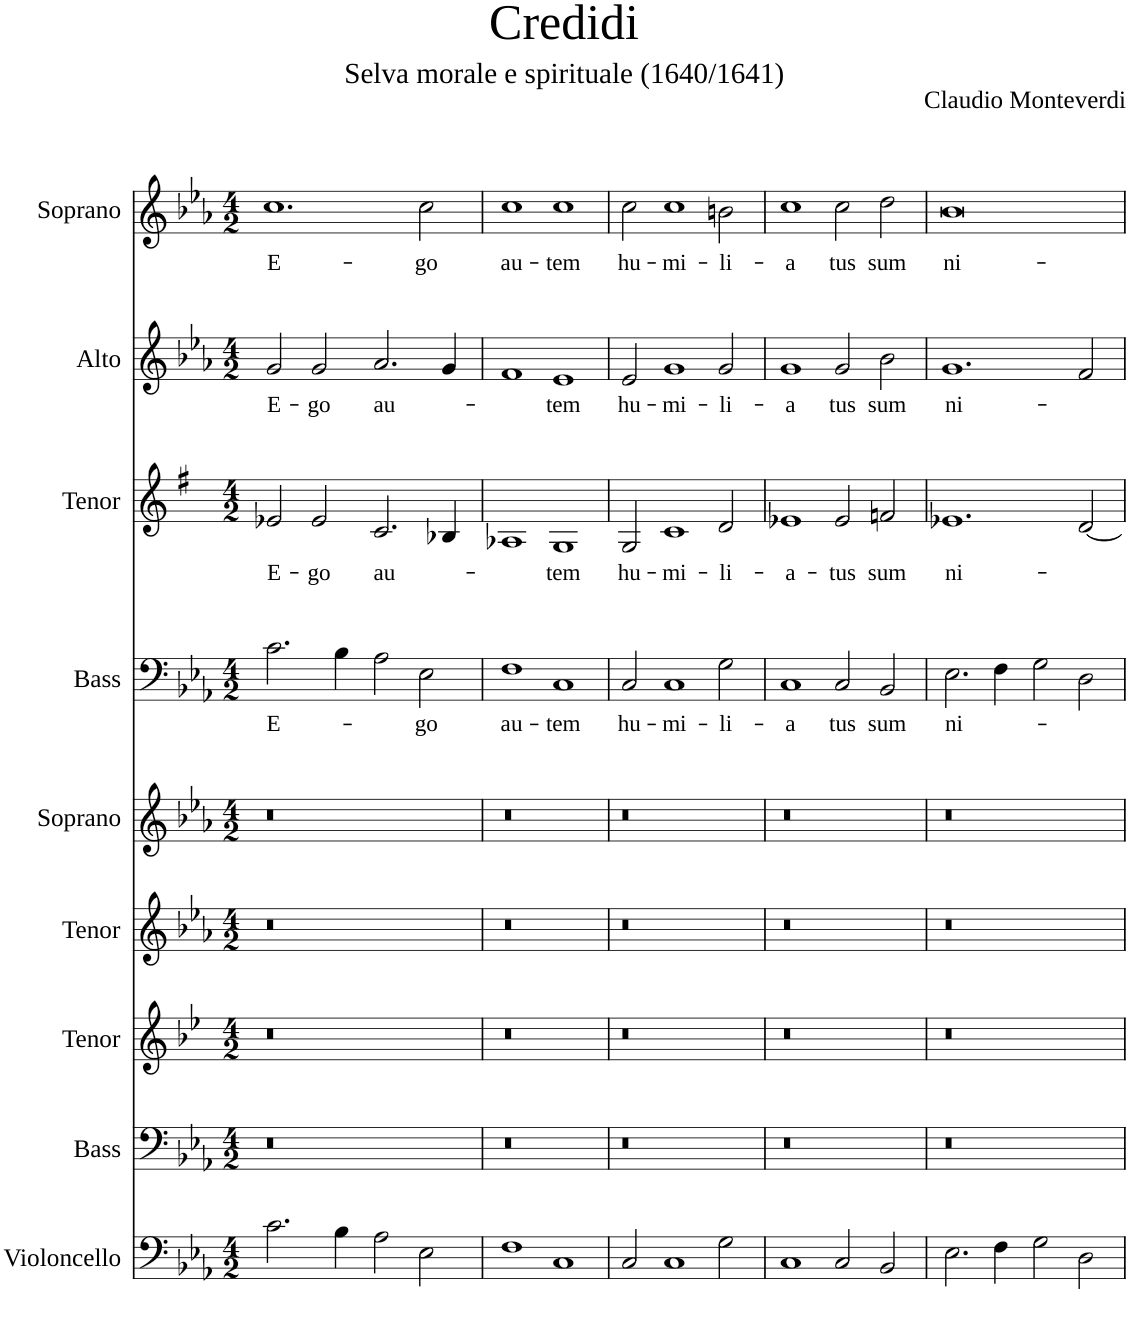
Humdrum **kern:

**kern	**kern	**kern	**kern	**kern	**kern	**text	**kern	**text	**kern	**text	**kern	**text
*part9	*part8	*part7	*part6	*part5	*part4	*part4	*part3	*part3	*part2	*part2	*part1	*part1
*staff9	*staff8	*staff7	*staff6	*staff5	*staff4	*staff4	*staff3	*staff3	*staff2	*staff2	*staff1	*staff1
*I"Violoncello	*I"Bass	*I"Tenor	*I"Tenor	*I"Soprano	*I"Bass	*	*I"Tenor	*	*I"Alto	*	*I"Soprano	*
*clefF4	*clefF4	*clefG2	*clefG2	*clefG2	*clefF4	*	*clefG2	*	*clefG2	*	*clefG2	*
*k[b-e-a-]	*k[b-e-a-]	*k[b-e-]	*k[b-e-a-]	*k[b-e-a-]	*k[b-e-a-]	*	*k[f#]	*	*k[b-e-a-]	*	*k[b-e-a-]	*
*M4/2	*M4/2	*M4/2	*M4/2	*M4/2	*M4/2	*	*M4/2	*	*M4/2	*	*M4/2	*
=1	=1	=1	=1	=1	=1	=1	=1	=1	=1	=1	=1	=1
!	!	!	!	!	!	!LO:LY:b	!	!LO:LY:b	!	!LO:LY:b	!	!LO:LY:b
2.c\	0r	0r	0r	0r	2.c\	E-	2e-X/	E-	2g/	E-	1.cc	E-
!	!	!	!	!	!	!	!	!LO:LY:b	!	!LO:LY:b	!	!
.	.	.	.	.	.	.	2e-/	-go	2g/	-go	.	.
4B-\	.	.	.	.	4B-\	.	.	.	.	.	.	.
!	!	!	!	!	!	!	!	!LO:LY:b	!	!LO:LY:b	!	!
2A-\	.	.	.	.	2A-\	.	2.c/	au-	2.a-/	au-	.	.
!	!	!	!	!	!	!LO:LY:b	!	!	!	!	!	!LO:LY:b
2E-\	.	.	.	.	2E-\	-go	.	.	.	.	2cc\	-go
.	.	.	.	.	.	.	4B-X/	.	4g/	.	.	.
=2	=2	=2	=2	=2	=2	=2	=2	=2	=2	=2	=2	=2
!	!	!	!	!	!	!LO:LY:b	!	!	!	!	!	!LO:LY:b
1F	0r	0r	0r	0r	1F	au-	1A-X	.	1f	.	1cc	au-
!	!	!	!	!	!	!LO:LY:b	!	!LO:LY:b	!	!LO:LY:b	!	!LO:LY:b
1C	.	.	.	.	1C	-tem	1G	-tem	1e-	-tem	1cc	-tem
=3	=3	=3	=3	=3	=3	=3	=3	=3	=3	=3	=3	=3
!	!	!	!	!	!	!LO:LY:b	!	!LO:LY:b	!	!LO:LY:b	!	!LO:LY:b
2C/	0r	0r	0r	0r	2C/	hu-	2G/	hu-	2e-/	hu-	2cc\	hu-
!	!	!	!	!	!	!LO:LY:b	!	!LO:LY:b	!	!LO:LY:b	!	!LO:LY:b
1C	.	.	.	.	1C	-mi-	1c	-mi-	1g	-mi-	1cc	-mi-
!	!	!	!	!	!	!LO:LY:b	!	!LO:LY:b	!	!LO:LY:b	!	!LO:LY:b
2G\	.	.	.	.	2G\	-li-	2d/	-li-	2g/	-li-	2bn\	-li-
=4	=4	=4	=4	=4	=4	=4	=4	=4	=4	=4	=4	=4
!	!	!	!	!	!	!LO:LY:b	!	!LO:LY:b	!	!LO:LY:b	!	!LO:LY:b
1C	0r	0r	0r	0r	1C	-a	1e-X	-a-	1g	-a	1cc	-a
!	!	!	!	!	!	!LO:LY:b	!	!LO:LY:b	!	!LO:LY:b	!	!LO:LY:b
2C/	.	.	.	.	2C/	tus	2e-/	-tus	2g/	tus	2cc\	tus
!	!	!	!	!	!	!LO:LY:b	!	!LO:LY:b	!	!LO:LY:b	!	!LO:LY:b
2BB-/	.	.	.	.	2BB-/	sum	2fn/	sum	2b-\	sum	2dd\	sum
=5	=5	=5	=5	=5	=5	=5	=5	=5	=5	=5	=5	=5
!	!	!	!	!	!	!LO:LY:b	!	!LO:LY:b	!	!LO:LY:b	!	!LO:LY:b
2.E-\	0r	0r	0r	0r	2.E-\	ni-	1.e-X	ni-	1.g	ni-	0b-	ni-
4F\	.	.	.	.	4F\	.	.	.	.	.	.	.
2G\	.	.	.	.	2G\	.	.	.	.	.	.	.
2D\	.	.	.	.	2D\	.	[2d/	.	2f/	.	.	.
=	=	=	=	=	=	=	=	=	=	=	=	=
*-	*-	*-	*-	*-	*-	*-	*-	*-	*-	*-	*-	*-
